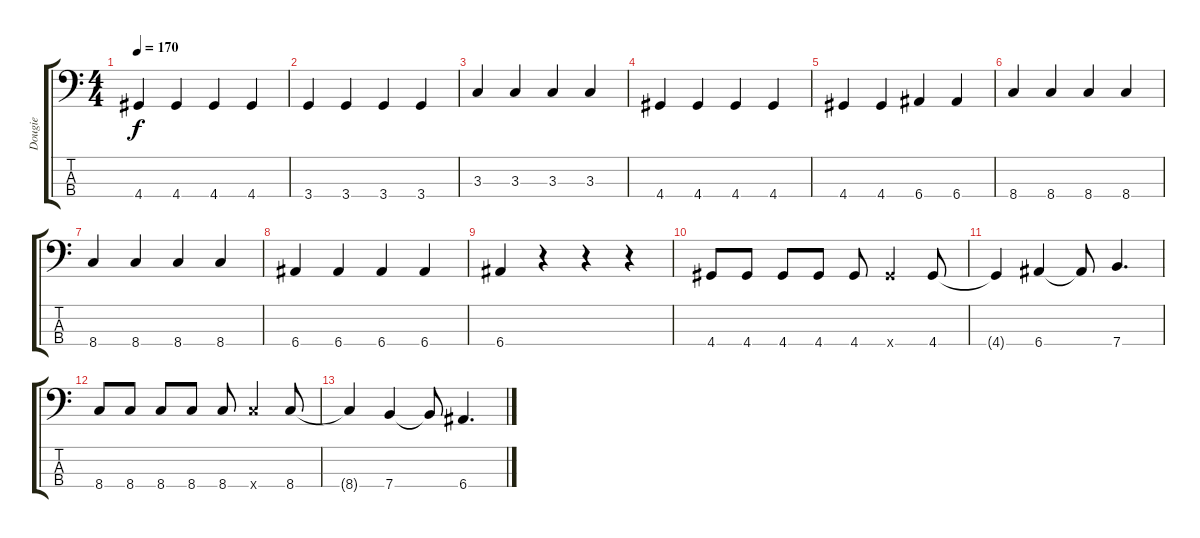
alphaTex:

\track ("Dougie" "Dougie") {instrument electricbassfinger}
\staff {score tabs}
\tuning (G2 D2 A1 E1) {hide}
\ts (4 4)
\tempo 170
\clef f4
\ks c
4.4.4{dy f} 4.4.4 4.4.4 4.4.4 |
3.4.4 3.4.4 3.4.4 3.4.4 |
3.3.4 3.3.4 3.3.4 3.3.4 |
4.4.4 4.4.4 4.4.4 4.4.4 |
4.4.4 4.4.4 6.4.4 6.4.4 |
8.4.4 8.4.4 8.4.4 8.4.4 |
8.4.4 8.4.4 8.4.4 8.4.4 |
6.4.4 6.4.4 6.4.4 6.4.4 |
6.4.4 r.4 r.4 r.4 |
4.4.8 4.4.8 4.4.8 4.4.8 4.4.8 4.4{x}.4 4.4.8 |
4.4{t}.4 6.4.4 6.4{t}.8 7.4.4{d} |
8.4.8 8.4.8 8.4.8 8.4.8 8.4.8 8.4{x}.4 8.4.8 |
8.4{t}.4 7.4.4 7.4{t}.8 6.4.4{d}
